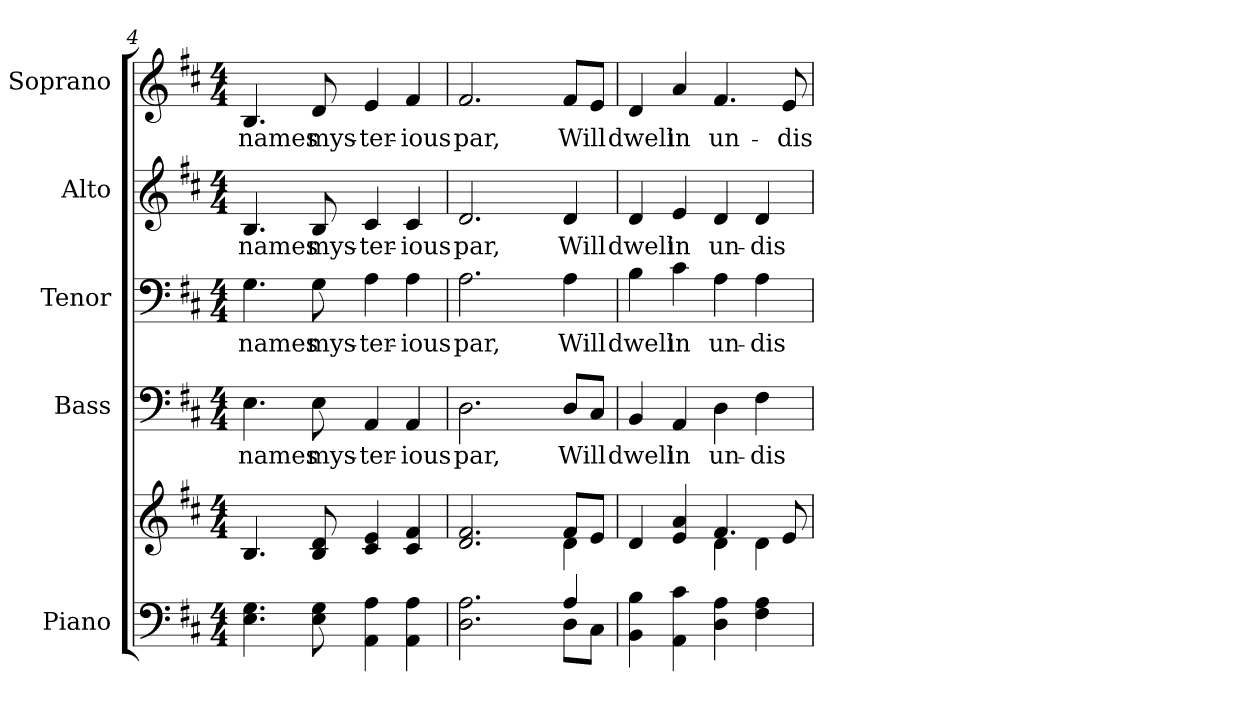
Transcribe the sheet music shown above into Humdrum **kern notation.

**kern	**kern	**kern	**text	**kern	**text	**kern	**text	**kern	**text
*part5	*part5	*part4	*part4	*part3	*part3	*part2	*part2	*part1	*part1
*staff6	*staff5	*staff4	*staff4	*staff3	*staff3	*staff2	*staff2	*staff1	*staff1
*I"Piano	*	*I"Bass	*	*I"Tenor	*	*I"Alto	*	*I"Soprano	*
*I'Pno.	*	*I'B.	*	*I'T.	*	*I'A.	*	*I'S.	*
*clefF4	*clefG2	*clefF4	*	*clefF4	*	*clefG2	*	*clefG2	*
*k[f#c#]	*k[f#c#]	*k[f#c#]	*	*k[f#c#]	*	*k[f#c#]	*	*k[f#c#]	*
*D:	*D:	*D:	*	*D:	*	*D:	*	*D:	*
*M4/4	*M4/4	*M4/4	*	*M4/4	*	*M4/4	*	*M4/4	*
=4	=4	=4	=4	=4	=4	=4	=4	=4	=4
!	!	!	!LO:LY:b:color=#000000	!	!	!	!	!	!
!	!	!	!	!	!LO:LY:b:color=#000000	!	!	!	!
!	!	!	!	!	!	!	!LO:LY:b:color=#000000	!	!
!	!	!	!	!	!	!	!	!	!LO:LY:b:color=#000000
4.Ei\ 4.Gi	4.Bi/	4.Ei\	names	4.Gi\	names	4.Bi/	names	4.Bi/	names
!	!	!	!LO:LY:b:color=#000000	!	!	!	!	!	!
!	!	!	!	!	!LO:LY:b:color=#000000	!	!	!	!
!	!	!	!	!	!	!	!LO:LY:b:color=#000000	!	!
!	!	!	!	!	!	!	!	!	!LO:LY:b:color=#000000
8Ei\ 8Gi	8Bi/ 8di	8Ei\	mys-	8Gi\	mys-	8Bi/	mys-	8di/	mys-
!	!	!	!LO:LY:b:color=#000000	!	!	!	!	!	!
!	!	!	!	!	!LO:LY:b:color=#000000	!	!	!	!
!	!	!	!	!	!	!	!LO:LY:b:color=#000000	!	!
!	!	!	!	!	!	!	!	!	!LO:LY:b:color=#000000
4AAi\ 4Ai	4c#i/ 4ei	4AAi/	-ter-	4Ai\	-ter-	4c#i/	-ter-	4ei/	-ter-
!	!	!	!LO:LY:b:color=#000000	!	!	!	!	!	!
!	!	!	!	!	!LO:LY:b:color=#000000	!	!	!	!
!	!	!	!	!	!	!	!LO:LY:b:color=#000000	!	!
!	!	!	!	!	!	!	!	!	!LO:LY:b:color=#000000
4AAi\ 4Ai	4c#i/ 4f#i	4AAi/	-ious	4Ai\	-ious	4c#i/	-ious	4f#i/	-ious
!!LO:PB:g=z
=5	=5	=5	=5	=5	=5	=5	=5	=5	=5
*^	*^	*	*	*	*	*	*	*	*
*	*^	*	*	*	*	*	*	*	*	*	*
!	!	!	!	!	!	!LO:LY:b:color=#000000	!	!	!	!	!	!
!	!	!	!	!	!	!	!	!LO:LY:b:color=#000000	!	!	!	!
!	!	!	!	!	!	!	!	!	!	!LO:LY:b:color=#000000	!	!
!	!	!	!	!	!	!	!	!	!	!	!	!LO:LY:b:color=#000000
2.Di\ 2.Ai	2ryy	2ryy	2.di/ 2.f#i	2ryy	2.Di\	par,	2.Ai\	par,	2.di/	par,	2.f#i/	par,
.	4ryy	2ryy	.	4ryy	.	.	.	.	.	.	.	.
!	!	!	!	!	!	!LO:LY:b:color=#000000	!	!	!	!	!	!
!	!	!	!	!	!	!	!	!LO:LY:b:color=#000000	!	!	!	!
!	!	!	!	!	!	!	!	!	!	!LO:LY:b:color=#000000	!	!
!	!	!	!	!	!	!	!	!	!	!	!	!LO:LY:b:color=#000000
4Ai/	8Di\L	.	8f#i/L	4di\	8Di/L	Will	4Ai\	Will	4di/	Will	8f#i/L	Will
.	8C#i\J	.	8ei/J	.	8C#i/J	.	.	.	.	.	8ei/J	.
*v	*v	*v	*	*	*	*	*	*	*	*	*	*
=6	=6	=6	=6	=6	=6	=6	=6	=6	=6	=6
*^	*	*	*	*	*	*	*	*	*	*
!	!	!	!	!	!LO:LY:b:color=#000000	!	!	!	!	!	!
*v	*v	*	*	*	*	*	*	*	*	*	*
*^	*	*	*	*	*	*	*	*	*	*
!	!	!	!	!	!	!	!LO:LY:b:color=#000000	!	!	!	!
*v	*v	*	*	*	*	*	*	*	*	*	*
*^	*	*	*	*	*	*	*	*	*	*
!	!	!	!	!	!	!	!	!	!LO:LY:b:color=#000000	!	!
*v	*v	*	*	*	*	*	*	*	*	*	*
*^	*	*	*	*	*	*	*	*	*	*
!	!	!	!	!	!	!	!	!	!	!	!LO:LY:b:color=#000000
*v	*v	*	*	*	*	*	*	*	*	*	*
4BBi\ 4Bi	4di/	2ryy	4BBi/	dwell	4Bi\	dwell	4di/	dwell	4di/	dwell
!	!	!	!	!LO:LY:b:color=#000000	!	!	!	!	!	!
!	!	!	!	!	!	!LO:LY:b:color=#000000	!	!	!	!
!	!	!	!	!	!	!	!	!LO:LY:b:color=#000000	!	!
!	!	!	!	!	!	!	!	!	!	!LO:LY:b:color=#000000
4AAi\ 4c#i	4ei/ 4ai	.	4AAi/	in	4c#i\	in	4ei/	in	4ai/	in
!	!	!	!	!LO:LY:b:color=#000000	!	!	!	!	!	!
!	!	!	!	!	!	!LO:LY:b:color=#000000	!	!	!	!
!	!	!	!	!	!	!	!	!LO:LY:b:color=#000000	!	!
!	!	!	!	!	!	!	!	!	!	!LO:LY:b:color=#000000
4Di\ 4Ai	4.f#i/	4di\	4Di\	un-	4Ai\	un-	4di/	un-	4.f#i/	un-
!	!	!	!	!LO:LY:b:color=#000000	!	!	!	!	!	!
!	!	!	!	!	!	!LO:LY:b:color=#000000	!	!	!	!
!	!	!	!	!	!	!	!	!LO:LY:b:color=#000000	!	!
4F#i\ 4Ai	.	4di\	4F#i\	-dis-	4Ai\	-dis-	4di/	-dis-	.	.
!	!	!	!	!	!	!	!	!	!	!LO:LY:b:color=#000000
.	8ei/	.	.	.	.	.	.	.	8ei/	-dis-
*	*v	*v	*	*	*	*	*	*	*	*
=	=	=	=	=	=	=	=	=	=
*-	*-	*-	*-	*-	*-	*-	*-	*-	*-
